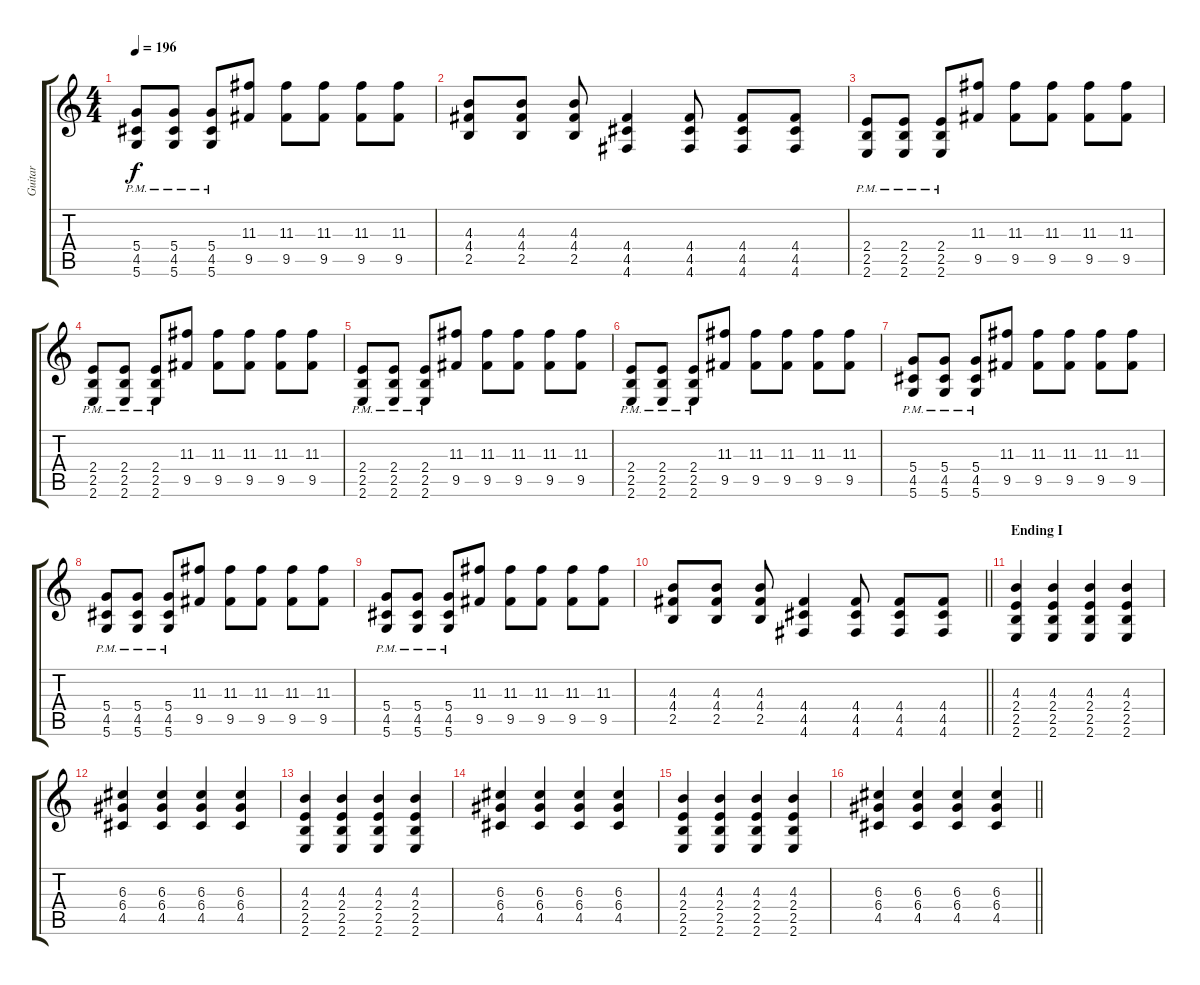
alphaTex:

\track ("Guitar" "Guitar") {instrument distortionguitar}
\staff {score tabs}
\tuning (E4 B3 G3 D3 A2 D2) {hide}
\ts (4 4)
\tempo 196
\clef g2
\ks c
(5.4{pm} 4.5{pm} 5.6{pm}).8{dy f} (5.4{pm} 4.5{pm} 5.6{pm}).8 (5.4{pm} 4.5{pm} 5.6{pm}).8 (11.3 9.5).8 (11.3 9.5).8 (11.3 9.5).8 (11.3 9.5).8 (11.3 9.5).8 |
(4.3 4.4 2.5).8 (4.3 4.4 2.5).8 (4.3 4.4 2.5).8 (4.4 4.5 4.6).4 (4.4 4.5 4.6).8 (4.4 4.5 4.6).8 (4.4 4.5 4.6).8 |
(2.4{pm} 2.5{pm} 2.6{pm}).8 (2.4{pm} 2.5{pm} 2.6{pm}).8 (2.4{pm} 2.5{pm} 2.6{pm}).8 (11.3 9.5).8 (11.3 9.5).8 (11.3 9.5).8 (11.3 9.5).8 (11.3 9.5).8 |
(2.4{pm} 2.5{pm} 2.6{pm}).8 (2.4{pm} 2.5{pm} 2.6{pm}).8 (2.4{pm} 2.5{pm} 2.6{pm}).8 (11.3 9.5).8 (11.3 9.5).8 (11.3 9.5).8 (11.3 9.5).8 (11.3 9.5).8 |
(2.4{pm} 2.5{pm} 2.6{pm}).8 (2.4{pm} 2.5{pm} 2.6{pm}).8 (2.4{pm} 2.5{pm} 2.6{pm}).8 (11.3 9.5).8 (11.3 9.5).8 (11.3 9.5).8 (11.3 9.5).8 (11.3 9.5).8 |
(2.4{pm} 2.5{pm} 2.6{pm}).8 (2.4{pm} 2.5{pm} 2.6{pm}).8 (2.4{pm} 2.5{pm} 2.6{pm}).8 (11.3 9.5).8 (11.3 9.5).8 (11.3 9.5).8 (11.3 9.5).8 (11.3 9.5).8 |
(5.4{pm} 4.5{pm} 5.6{pm}).8 (5.4{pm} 4.5{pm} 5.6{pm}).8 (5.4{pm} 4.5{pm} 5.6{pm}).8 (11.3 9.5).8 (11.3 9.5).8 (11.3 9.5).8 (11.3 9.5).8 (11.3 9.5).8 |
(5.4{pm} 4.5{pm} 5.6{pm}).8 (5.4{pm} 4.5{pm} 5.6{pm}).8 (5.4{pm} 4.5{pm} 5.6{pm}).8 (11.3 9.5).8 (11.3 9.5).8 (11.3 9.5).8 (11.3 9.5).8 (11.3 9.5).8 |
(5.4{pm} 4.5{pm} 5.6{pm}).8 (5.4{pm} 4.5{pm} 5.6{pm}).8 (5.4{pm} 4.5{pm} 5.6{pm}).8 (11.3 9.5).8 (11.3 9.5).8 (11.3 9.5).8 (11.3 9.5).8 (11.3 9.5).8 |
\barLineRight lightlight
(4.3 4.4 2.5).8 (4.3 4.4 2.5).8 (4.3 4.4 2.5).8 (4.4 4.5 4.6).4 (4.4 4.5 4.6).8 (4.4 4.5 4.6).8 (4.4 4.5 4.6).8 |
\section ("" "Ending I")
(4.3 2.4 2.5 2.6).4 (4.3 2.4 2.5 2.6).4 (4.3 2.4 2.5 2.6).4 (4.3 2.4 2.5 2.6).4 |
(6.3 6.4 4.5).4 (6.3 6.4 4.5).4 (6.3 6.4 4.5).4 (6.3 6.4 4.5).4 |
(4.3 2.4 2.5 2.6).4 (4.3 2.4 2.5 2.6).4 (4.3 2.4 2.5 2.6).4 (4.3 2.4 2.5 2.6).4 |
(6.3 6.4 4.5).4 (6.3 6.4 4.5).4 (6.3 6.4 4.5).4 (6.3 6.4 4.5).4 |
(4.3 2.4 2.5 2.6).4 (4.3 2.4 2.5 2.6).4 (4.3 2.4 2.5 2.6).4 (4.3 2.4 2.5 2.6).4 |
\barLineRight lightlight
(6.3 6.4 4.5).4 (6.3 6.4 4.5).4 (6.3 6.4 4.5).4 (6.3 6.4 4.5).4
